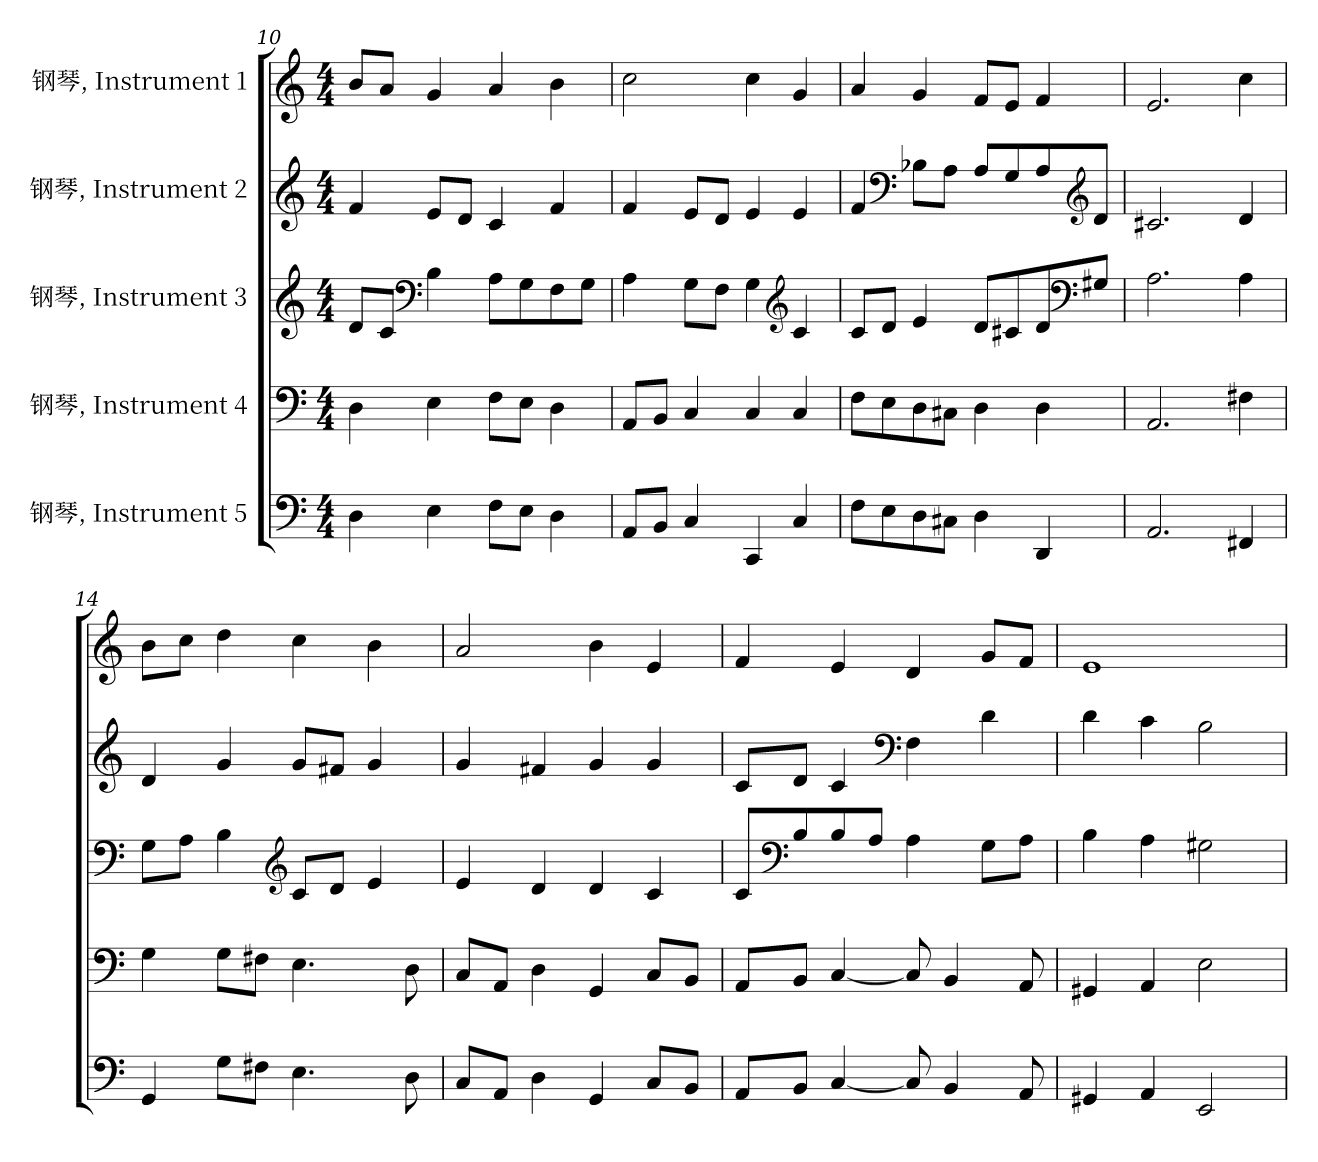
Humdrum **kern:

**kern	**kern	**kern	**kern	**kern
*part5	*part4	*part3	*part2	*part1
*staff5	*staff4	*staff3	*staff2	*staff1
*I"钢琴, Instrument 5	*I"钢琴, Instrument 4	*I"钢琴, Instrument 3	*I"钢琴, Instrument 2	*I"钢琴, Instrument 1
!!LO:PB:g=z
*clefF4	*clefF4	*clefG2	*clefG2	*clefG2
*k[]	*k[]	*k[]	*k[]	*k[]
*M4/4	*M4/4	*M4/4	*M4/4	*M4/4
=10	=10	=10	=10	=10
4D\	4D\	8d/L	4f/	8b/L
.	.	8c/J	.	8a/J
*	*	*clefF4	*	*
4E\	4E\	4B\	8e/L	4g/
.	.	.	8d/J	.
8F\L	8F\L	8A\L	4c/	4a/
8E\J	8E\J	8G\	.	.
4D\	4D\	8F\	4f/	4b\
.	.	8G\J	.	.
=11	=11	=11	=11	=11
8AA/L	8AA/L	4A\	4f/	2cc\
8BB/J	8BB/J	.	.	.
4C/	4C/	8G\L	8e/L	.
.	.	8F\J	8d/J	.
4CC/	4C/	4G\	4e/	4cc\
*	*	*clefG2	*	*
4C/	4C/	4c/	4e/	4g/
=12	=12	=12	=12	=12
8F\L	8F\L	8c/L	4f/	4a/
8E\	8E\	8d/J	.	.
*	*	*	*clefF4	*
8D\	8D\	4e/	8B-X\L	4g/
8C#X\J	8C#X\J	.	8A\J	.
4D\	4D\	8d/L	8A/L	8f/L
.	.	8c#X/	8G/	8e/J
4DD/	4D\	8d/	8A/	4f/
*	*	*clefF4	*clefG2	*
.	.	8G#X/J	8d/J	.
=13	=13	=13	=13	=13
2.AA/	2.AA/	2.A\	2.c#X/	2.e/
4FF#X/	4F#X\	4A\	4d/	4cc\
!!LO:LB:g=z
=14	=14	=14	=14	=14
4GG/	4G\	8G\L	4d/	8b\L
.	.	8A\J	.	8cc\J
8G\L	8G\L	4B\	4g/	4dd\
8F#X\J	8F#X\J	.	.	.
*	*	*clefG2	*	*
4.E\	4.E\	8c/L	8g/L	4cc\
.	.	8d/J	8f#X/J	.
.	.	4e/	4g/	4b\
8D\	8D\	.	.	.
=15	=15	=15	=15	=15
8C/L	8C/L	4e/	4g/	2a/
8AA/J	8AA/J	.	.	.
4D\	4D\	4d/	4f#X/	.
4GG/	4GG/	4d/	4g/	4b\
8C/L	8C/L	4c/	4g/	4e/
8BB/J	8BB/J	.	.	.
=16	=16	=16	=16	=16
8AA/L	8AA/L	8c/L	8c/L	4f/
*	*	*clefF4	*	*
8BB/J	8BB/J	8B/	8d/J	.
[4C/	[4C/	8B/	4c/	4e/
.	.	8A/J	.	.
*	*	*	*clefF4	*
8C/]	8C/]	4A\	4F\	4d/
4BB/	4BB/	.	.	.
.	.	8G\L	4d\	8g/L
8AA/	8AA/	8A\J	.	8f/J
=17	=17	=17	=17	=17
4GG#X/	4GG#X/	4B\	4d\	1e
4AA/	4AA/	4A\	4c\	.
2EE/	2E\	2G#X\	2B\	.
=	=	=	=	=
*-	*-	*-	*-	*-
